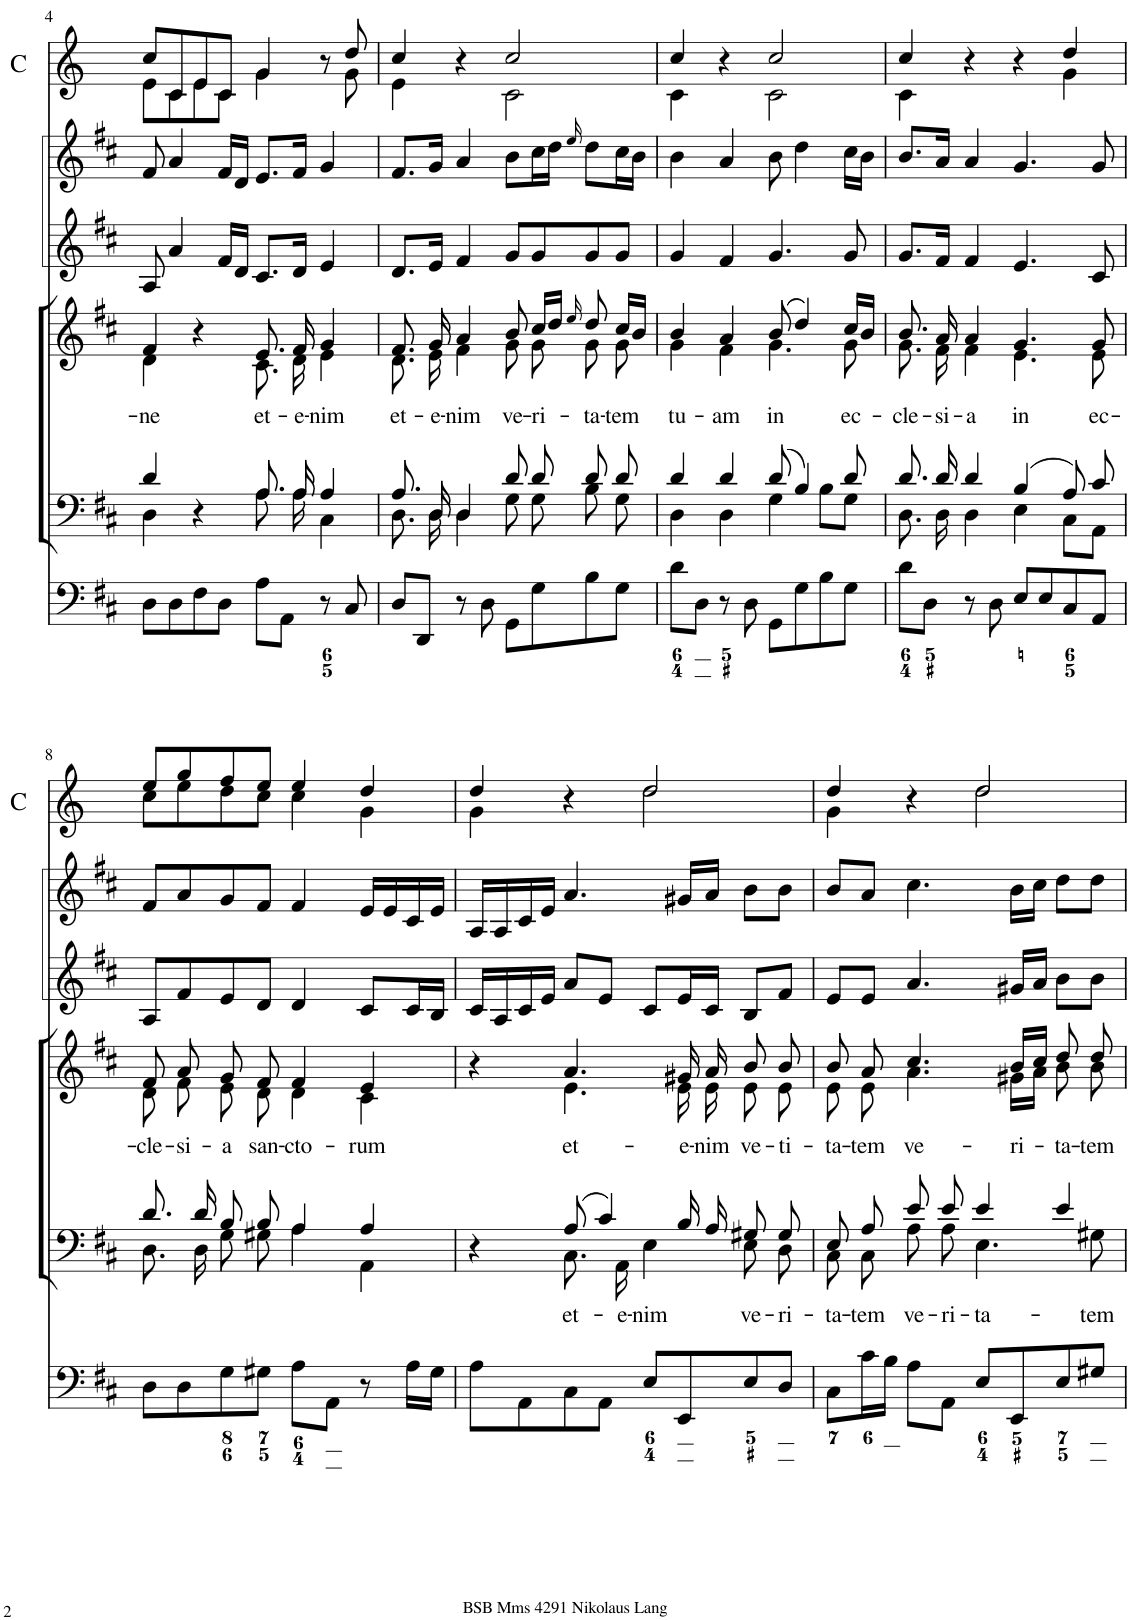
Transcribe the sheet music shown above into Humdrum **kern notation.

**kern	**kern	**text	**kern	**text	**kern	**kern	**kern
*part6	*part5	*part5	*part4	*part4	*part3	*part2	*part1
*staff6	*staff5	*staff5	*staff4	*staff4	*staff3	*staff2	*staff1
*I"Organ	*I"Voice	*	*I"Voice	*	*I"Violin	*I"Violin	*I"Corni in D
*	*	*	*	*	*I'Vln	*I'Vln	*I'C
!!LO:PB:g=z
*clefF4	*clefF4	*	*clefG2	*	*clefG2	*clefG2	*clefG2
*	*	*	*	*	*	*	*Trd6c10
*k[f#c#]	*k[f#c#]	*	*k[f#c#]	*	*k[f#c#]	*k[f#c#]	*k[]
*M4/4	*M4/4	*	*M4/4	*	*M4/4	*M4/4	*M4/4
*met(c)	*met(c)	*	*met(c)	*	*met(c)	*met(c)	*met(c)
=4	=4	=4	=4	=4	=4	=4	=4
*	*^	*	*^	*	*	*	*
!	!	!	!	!	!	!LO:LY:b	!	!	!
*	*	*	*	*	*	*	*	*	*^
8D\L	4d/	4D\	.	4f#/	4d\	-ne	8A/	8f#/	8cc/L	8e\L
8D\	.	.	.	.	.	.	4a/	4a/	8c/	8c\
8F#\	4r	4ryy	.	4r	4ryy	.	.	.	8e/	8e\
8D\J	.	.	.	.	.	.	16f#/LL	16f#/LL	8c/J	8c\J
.	.	.	.	.	.	.	16d/JJ	16d/JJ	.	.
!	!	!	!	!	!	!LO:LY:b	!	!	!	!
8A\L	8.A/	8.A\	.	8.e/	8.c#\	et-	8.c#/L	8.e/L	4g/	4g\
8AA\J	.	.	.	.	.	.	.	.	.	.
!	!	!	!	!	!	!LO:LY:b	!	!	!	!
.	16A/	16A\	.	16f#/	16d\	-e-	16d/Jk	16f#/Jk	.	.
!	!	!	!	!	!	!LO:LY:b	!	!	!	!
8r	4A/	4C#\	.	4g/	4e\	-nim	4e/	4g/	8r	8ryy
8C#/	.	.	.	.	.	.	.	.	8dd/	8g\
=5	=5	=5	=5	=5	=5	=5	=5	=5	=5	=5
!	!	!	!	!	!	!LO:LY:b	!	!	!	!
8D/L	8.A/	8.D\	.	8.f#/	8.d\	et-	8.d/L	8.f#/L	4cc/	4e\
8DD/J	.	.	.	.	.	.	.	.	.	.
!	!	!	!	!	!	!LO:LY:b	!	!	!	!
.	16D/	16D\	.	16g/	16e\	-e-	16e/Jk	16g/Jk	.	.
!	!	!	!	!	!	!LO:LY:b	!	!	!	!
8r	4D/	4D\	.	4a/	4f#\	-nim	4f#/	4a/	4r	4ryy
8D\	.	.	.	.	.	.	.	.	.	.
!	!	!	!	!	!	!LO:LY:b	!	!	!	!
8GG\L	8d/	8G\	.	8b/	8g\	ve-	8g/L	8b\L	2cc/	2c\
!	!	!	!	!	!	!LO:LY:b	!	!	!	!
8G\	8d/	8G\	.	16cc#/LL	8g\	-ri-	8g/	16cc#\L	.	.
.	.	.	.	16dd/JJ	.	.	.	16dd\JJ	.	.
.	.	.	.	16qee/	.	.	.	16qee/	.	.
!	!	!	!	!	!	!LO:LY:b	!	!	!	!
8B\	8d/	8B\	.	8dd/	8g\	-ta-	8g/	8dd\L	.	.
!	!	!	!	!	!	!LO:LY:b	!	!	!	!
8G\J	8d/	8G\	.	16cc#/LL	8g\	-tem	8g/J	16cc#\L	.	.
.	.	.	.	16b/JJ	.	.	.	16b\JJ	.	.
=6	=6	=6	=6	=6	=6	=6	=6	=6	=6	=6
!	!	!	!	!	!	!LO:LY:b	!	!	!	!
8d\L	4d/	4D\	.	4b/	4g\	tu-	4g/	4b\	4cc/	4c\
8D\J	.	.	.	.	.	.	.	.	.	.
!	!	!	!	!	!	!LO:LY:b	!	!	!	!
8r	4d/	4D\	.	4a/	4f#\	-am	4f#/	4a/	4r	4ryy
8D\	.	.	.	.	.	.	.	.	.	.
!	!	!	!	!	!	!LO:LY:b	!	!	!	!
8GG\L	(8d/	4G\	.	(8b/	4.g\	in	4.g/	8b\	2cc/	2c\
8G\	4B/)	.	.	4dd/)	.	.	.	4dd\	.	.
8B\	.	8B\L	.	.	.	.	.	.	.	.
!	!	!	!	!	!	!LO:LY:b	!	!	!	!
8G\J	8d/	8G\J	.	16cc#/LL	8g\	ec-	8g/	16cc#\LL	.	.
.	.	.	.	16b/JJ	.	.	.	16b\JJ	.	.
=7	=7	=7	=7	=7	=7	=7	=7	=7	=7	=7
!	!	!	!	!	!	!LO:LY:b	!	!	!	!
8d\L	8.d/	8.D\	.	8.b/	8.g\	-cle-	8.g/L	8.b/L	4cc/	4c\
8D\J	.	.	.	.	.	.	.	.	.	.
!	!	!	!	!	!	!LO:LY:b	!	!	!	!
.	16d/	16D\	.	16a/	16f#\	-si-	16f#/Jk	16a/Jk	.	.
!	!	!	!	!	!	!LO:LY:b	!	!	!	!
8r	4d/	4D\	.	4a/	4f#\	-a	4f#/	4a/	4r	2ryy
8D\	.	.	.	.	.	.	.	.	.	.
!	!	!	!	!	!	!LO:LY:b	!	!	!	!
8E/L	(4B/	4E\	.	4.g/	4.e\	in	4.e/	4.g/	4r	.
8E/	.	.	.	.	.	.	.	.	.	.
8C#/	8A/)	8C#\L	.	.	.	.	.	.	4dd/	4g\
!	!	!	!	!	!	!LO:LY:b	!	!	!	!
8AA/J	8c#/	8AA\J	.	8g/	8e\	ec-	8c#/	8g/	.	.
!!LO:LB:g=z	!!
=8	=8	=8	=8	=8	=8	=8	=8	=8	=8	=8
!	!	!	!	!	!	!LO:LY:b	!	!	!	!
8D\L	8.d/	8.D\	.	8f#/	8d\	-cle-	8A/L	8f#/L	8ee/L	8cc\L
!	!	!	!	!	!	!LO:LY:b	!	!	!	!
8D\	.	.	.	8a/	8f#\	-si-	8f#/	8a/	8gg/	8ee\
.	16d/	16D\	.	.	.	.	.	.	.	.
!	!	!	!	!	!	!LO:LY:b	!	!	!	!
8G\	8B/	8G\	.	8g/	8e\	-a	8e/	8g/	8ff/	8dd\
!	!	!	!	!	!	!LO:LY:b	!	!	!	!
8G#X\J	8B/	8G#X\	.	8f#/	8d\	san-	8d/J	8f#/J	8ee/J	8cc\J
!	!	!	!	!	!	!LO:LY:b	!	!	!	!
8A\L	4A/	4A\	.	4f#/	4d\	-cto-	4d/	4f#/	4ee/	4cc\
8AA\J	.	.	.	.	.	.	.	.	.	.
!	!	!	!	!	!	!LO:LY:b	!	!	!	!
8r	4A/	4AA\	.	4e/	4c#\	-rum	8c#/L	16e/LL	4dd/	4g\
.	.	.	.	.	.	.	.	16e/	.	.
16A\LL	.	.	.	.	.	.	16c#/L	16c#/	.	.
16G#\JJ	.	.	.	.	.	.	16B/JJ	16e/JJ	.	.
=9	=9	=9	=9	=9	=9	=9	=9	=9	=9	=9
8A\L	4r	4ryy	.	4r	4ryy	.	16c#/LL	16A/LL	4dd/	4g\
.	.	.	.	.	.	.	16A/	16A/	.	.
8AA\	.	.	.	.	.	.	16c#/	16c#/	.	.
.	.	.	.	.	.	.	16e/JJ	16e/JJ	.	.
!	!	!	!LO:LY:b	!	!	!LO:LY:b	!	!	!	!
8C#\	(8A/	8.C#\	et-	4.a/	4.e\	et-	8a/L	4.a/	4r	4ryy
8AA\J	4c#/)	.	.	.	.	.	8e/J	.	.	.
!	!	!	!LO:LY:b	!	!	!	!	!	!	!
.	.	16AA\	-e-	.	.	.	.	.	.	.
!	!	!	!LO:LY:b	!	!	!	!	!	!	!
8E/L	.	4E\	-nim	.	.	.	8c#/L	.	2dd/	2dd\
!	!	!	!	!	!	!LO:LY:b	!	!	!	!
8EE/	16B/	.	.	16g#X/	16e\	-e-	16e/L	16g#X/LL	.	.
!	!	!	!	!	!	!LO:LY:b	!	!	!	!
.	16A/	.	.	16a/	16e\	-nim	16c#/JJ	16a/JJ	.	.
!	!	!	!LO:LY:b	!	!	!LO:LY:b	!	!	!	!
8E/	8G#X/	8E\	ve-	8b/	8e\	ve-	8B/L	8b\L	.	.
!	!	!	!LO:LY:b	!	!	!LO:LY:b	!	!	!	!
8D/J	8G#/	8D\	-ri-	8b/	8e\	-ti-	8f#/J	8b\J	.	.
=10	=10	=10	=10	=10	=10	=10	=10	=10	=10	=10
!	!	!	!LO:LY:b	!	!	!LO:LY:b	!	!	!	!
8C#\L	8E/	8C#\	-ta-	8b/	8e\	-ta-	8e/L	8b/L	4dd/	4g\
!	!	!	!LO:LY:b	!	!	!LO:LY:b	!	!	!	!
16c#\L	8A/	8C#\	-tem	8a/	8e\	-tem	8e/J	8a/J	.	.
16B\JJ	.	.	.	.	.	.	.	.	.	.
!	!	!	!LO:LY:b	!	!	!LO:LY:b	!	!	!	!
8A\L	8e/	8A\	ve-	4.cc#/	4.a\	ve-	4.a/	4.cc#\	4r	4ryy
!	!	!	!LO:LY:b	!	!	!	!	!	!	!
8AA\J	8e/	8A\	-ri-	.	.	.	.	.	.	.
!	!	!	!LO:LY:b	!	!	!	!	!	!	!
8E/L	4e/	4.E\	-ta-	.	.	.	.	.	2dd/	2dd\
!	!	!	!	!	!	!LO:LY:b	!	!	!	!
8EE/	.	.	.	16b/LL	16g#X\LL	-ri-	16g#X/LL	16b\LL	.	.
.	.	.	.	16cc#/JJ	16a\JJ	.	16a/JJ	16cc#\JJ	.	.
!	!	!	!	!	!	!LO:LY:b	!	!	!	!
8E/	4e/	.	.	8dd/	8b\	-ta-	8b\L	8dd\L	.	.
!	!	!	!LO:LY:b	!	!	!LO:LY:b	!	!	!	!
8G#X/J	.	8G#X\	-tem	8dd/	8b\	-tem	8b\J	8dd\J	.	.
*	*v	*v	*	*	*	*	*	*	*v	*v
*	*	*	*v	*v	*	*	*	*
=	=	=	=	=	=	=	=
*-	*-	*-	*-	*-	*-	*-	*-
